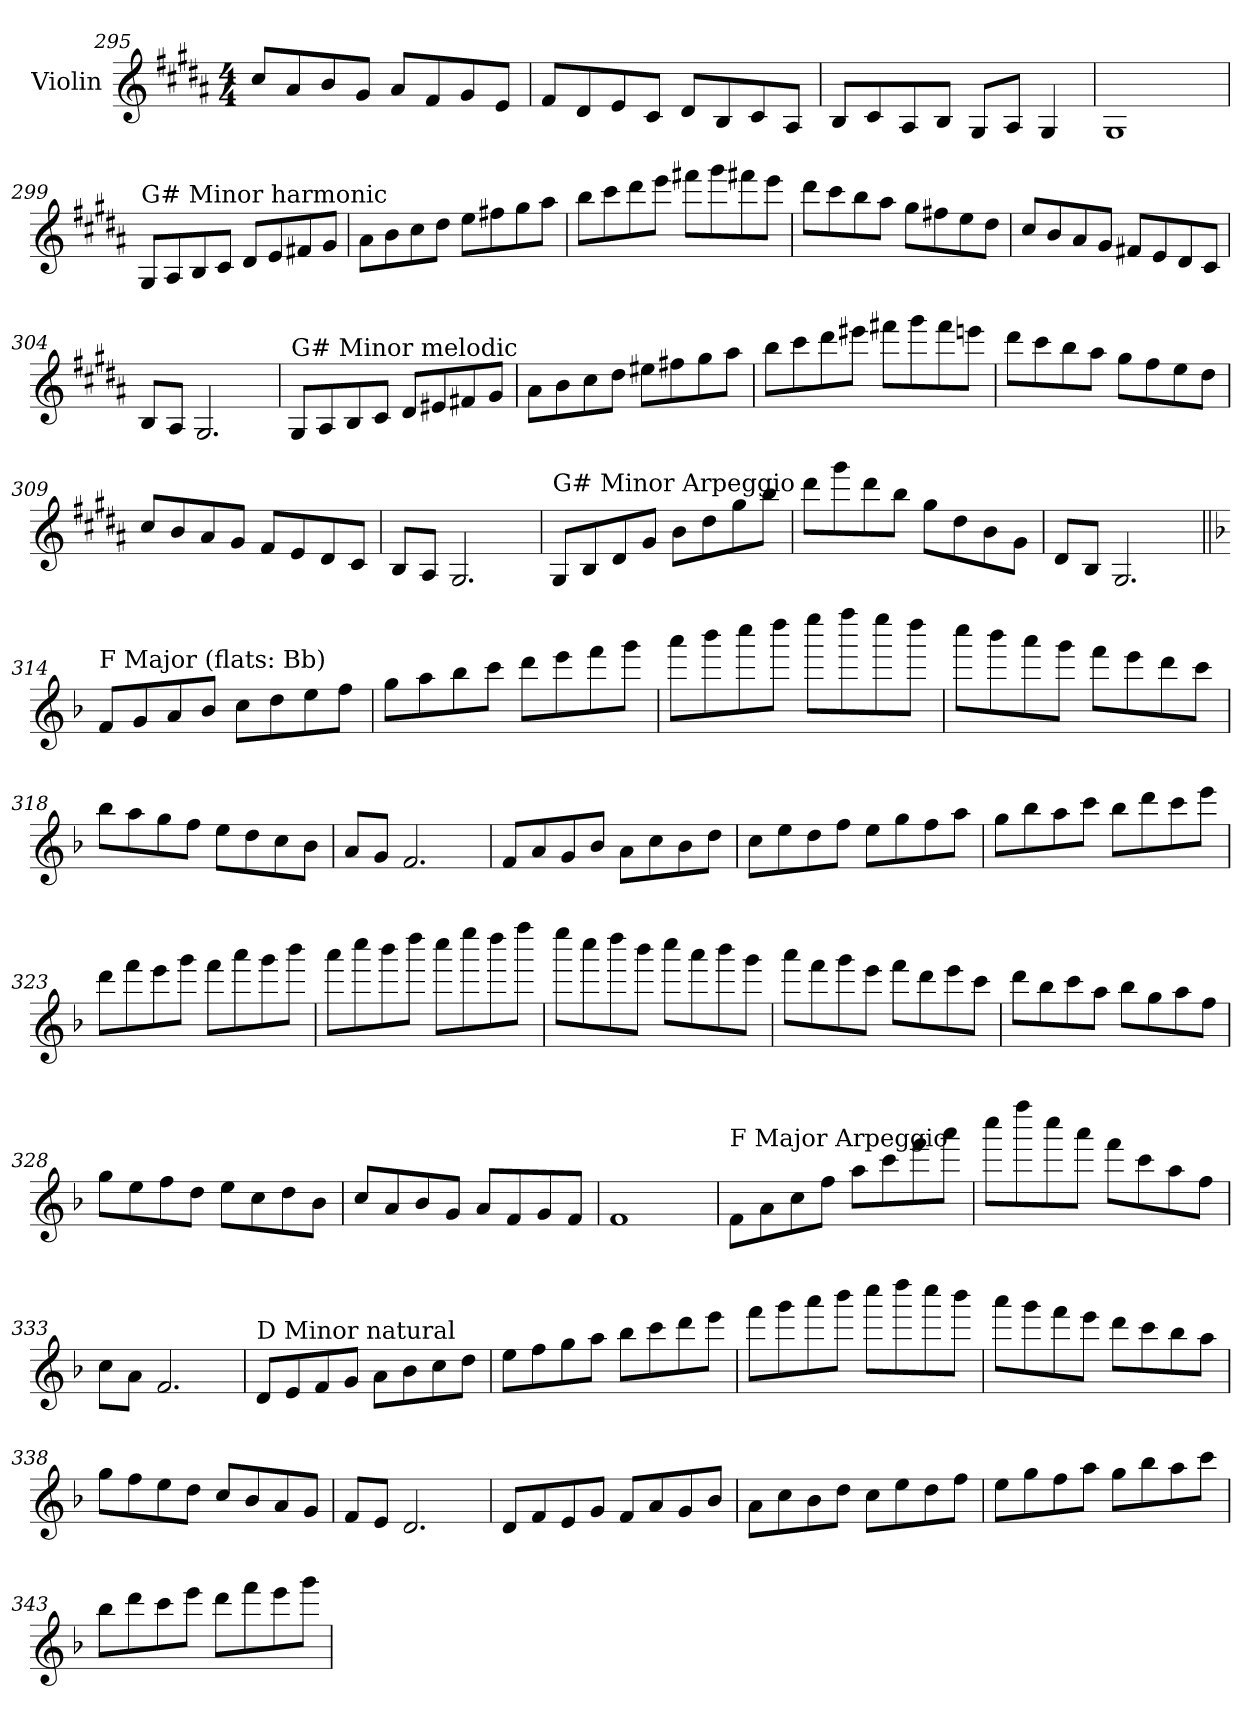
**kern
*part1
*staff1
*I"Violin
*I'Vln.
*clefG2
*k[f#c#g#d#a#]
*M4/4
=295
8cc#/L
8a#/
8b/
8g#/J
8a#/L
8f#/
8g#/
8e/J
=296
8f#/L
8d#/
8e/
8c#/J
8d#/L
8B/
8c#/
8A#/J
=297
8B/L
8c#/
8A#/
8B/J
8G#/L
8A#/J
4G#/
=298
1G#
!!LO:LB:g=z
=299
!LO:TX:a:t=G# Minor harmonic
8G#/L
8A#/
8B/
8c#/J
8d#/L
8e/
8f#X/
8g#/J
=300
8a#\L
8b\
8cc#\
8dd#\J
8ee\L
8ff#X\
8gg#\
8aa#\J
=301
8bb\L
8ccc#\
8ddd#\
8eee\J
8fff#X\L
8ggg#\
8fff#X\
8eee\J
=302
8ddd#\L
8ccc#\
8bb\
8aa#\J
8gg#\L
8ff#X\
8ee\
8dd#\J
!!LO:LB:g=z
=303
8cc#/L
8b/
8a#/
8g#/J
8f#X/L
8e/
8d#/
8c#/J
=304
8B/L
8A#/J
2.G#/
=305
!LO:TX:a:t=G# Minor melodic
8G#/L
8A#/
8B/
8c#/J
8d#/L
8e#X/
8f#X/
8g#/J
=306
8a#\L
8b\
8cc#\
8dd#\J
8ee#X\L
8ff#X\
8gg#\
8aa#\J
!!LO:LB:g=z
=307
8bb\L
8ccc#\
8ddd#\
8eee#X\J
8fff#X\L
8ggg#\
8fff#\
8eeen\J
=308
8ddd#\L
8ccc#\
8bb\
8aa#\J
8gg#\L
8ff#\
8ee\
8dd#\J
=309
8cc#/L
8b/
8a#/
8g#/J
8f#/L
8e/
8d#/
8c#/J
=310
8B/L
8A#/J
2.G#/
!!LO:LB:g=z
=311
!LO:TX:a:t=G# Minor Arpeggio
8G#/L
8B/
8d#/
8g#/J
8b\L
8dd#\
8gg#\
8bb\J
=312
8ddd#\L
8ggg#\
8ddd#\
8bb\J
8gg#\L
8dd#\
8b\
8g#\J
=313
8d#/L
8B/J
2.G#/
=314||
*k[b-]
!LO:TX:a:t=F Major (flats&colon; Bb)
8f/L
8g/
8a/
8b-/J
8cc\L
8dd\
8ee\
8ff\J
=315
8gg\L
8aa\
8bb-\
8ccc\J
8ddd\L
8eee\
8fff\
8ggg\J
!!LO:LB:g=z
=316
8aaa\L
8bbb-\
8cccc\
8dddd\J
8eeee\L
8ffff\
8eeee\
8dddd\J
=317
8cccc\L
8bbb-\
8aaa\
8ggg\J
8fff\L
8eee\
8ddd\
8ccc\J
=318
8bb-\L
8aa\
8gg\
8ff\J
8ee\L
8dd\
8cc\
8b-\J
=319
8a/L
8g/J
2.f/
=320
8f/L
8a/
8g/
8b-/J
8a\L
8cc\
8b-\
8dd\J
!!LO:PB:g=z
=321
8cc\L
8ee\
8dd\
8ff\J
8ee\L
8gg\
8ff\
8aa\J
=322
8gg\L
8bb-\
8aa\
8ccc\J
8bb-\L
8ddd\
8ccc\
8eee\J
=323
8ddd\L
8fff\
8eee\
8ggg\J
8fff\L
8aaa\
8ggg\
8bbb-\J
=324
8aaa\L
8cccc\
8bbb-\
8dddd\J
8cccc\L
8eeee\
8dddd\
8ffff\J
!!LO:LB:g=z
=325
8eeee\L
8cccc\
8dddd\
8bbb-\J
8cccc\L
8aaa\
8bbb-\
8ggg\J
=326
8aaa\L
8fff\
8ggg\
8eee\J
8fff\L
8ddd\
8eee\
8ccc\J
=327
8ddd\L
8bb-\
8ccc\
8aa\J
8bb-\L
8gg\
8aa\
8ff\J
=328
8gg\L
8ee\
8ff\
8dd\J
8ee\L
8cc\
8dd\
8b-\J
!!LO:LB:g=z
=329
8cc/L
8a/
8b-/
8g/J
8a/L
8f/
8g/
8f/J
=330
1f
=331
!LO:TX:a:t=F Major Arpeggio
8f\L
8a\
8cc\
8ff\J
8aa\L
8ccc\
8fff\
8aaa\J
=332
8cccc\L
8ffff\
8cccc\
8aaa\J
8fff\L
8ccc\
8aa\
8ff\J
=333
8cc\L
8a\J
2.f/
!!LO:LB:g=z
=334
!LO:TX:a:t=D Minor natural
8d/L
8e/
8f/
8g/J
8a\L
8b-\
8cc\
8dd\J
=335
8ee\L
8ff\
8gg\
8aa\J
8bb-\L
8ccc\
8ddd\
8eee\J
=336
8fff\L
8ggg\
8aaa\
8bbb-\J
8cccc\L
8dddd\
8cccc\
8bbb-\J
=337
8aaa\L
8ggg\
8fff\
8eee\J
8ddd\L
8ccc\
8bb-\
8aa\J
!!LO:LB:g=z
=338
8gg\L
8ff\
8ee\
8dd\J
8cc/L
8b-/
8a/
8g/J
=339
8f/L
8e/J
2.d/
=340
8d/L
8f/
8e/
8g/J
8f/L
8a/
8g/
8b-/J
=341
8a\L
8cc\
8b-\
8dd\J
8cc\L
8ee\
8dd\
8ff\J
=342
8ee\L
8gg\
8ff\
8aa\J
8gg\L
8bb-\
8aa\
8ccc\J
!!LO:LB:g=z
=343
8bb-\L
8ddd\
8ccc\
8eee\J
8ddd\L
8fff\
8eee\
8ggg\J
=
*-
